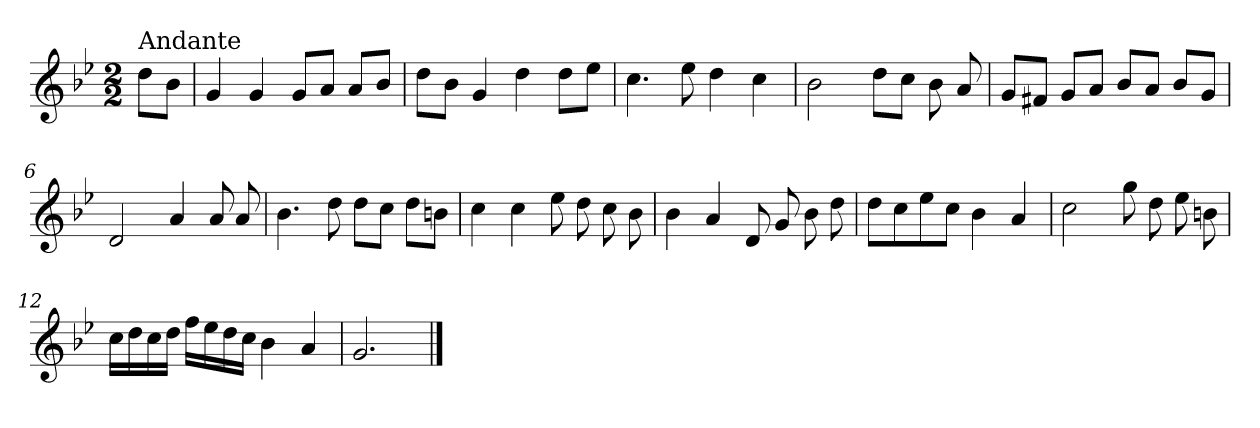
**kern
*part1
*staff1
*clefG2
*k[b-e-]
*g:
*M2/2
=
!LO:TX:a:t=Andante
8dd\L
8b-\J
=1
4g/
4g/
8g/L
8a/J
8a/L
8b-/J
=2
8dd\L
8b-\J
4g/
4dd\
8dd\L
8ee-\J
=3
4.cc\
8ee-\
4dd\
4cc\
=4
2b-\
8dd\L
8cc\J
8b-\
8a/
!!LO:LB:g=z
=5
8g/L
8f#X/J
8g/L
8a/J
8b-/L
8a/J
8b-/L
8g/J
=6
2d/
4a/
8a/
8a/
=7
4.b-\
8dd\
8dd\L
8cc\J
8dd\L
8bn\J
=8
4cc\
4cc\
8ee-\
8dd\
8cc\
8b-\
=9
4b-\
4a/
8d/
8g/
8b-\
8dd\
!!LO:LB:g=z
=10
8dd\L
8cc\
8ee-\
8cc\J
4b-\
4a/
=11
2cc\
8gg\
8dd\
8ee-\
8bn\
=12
16cc\LL
16dd\
16cc\
16dd\JJ
16ff\LL
16ee-\
16dd\
16cc\JJ
4b-\
4a/
=13
2.g/
==
*-
